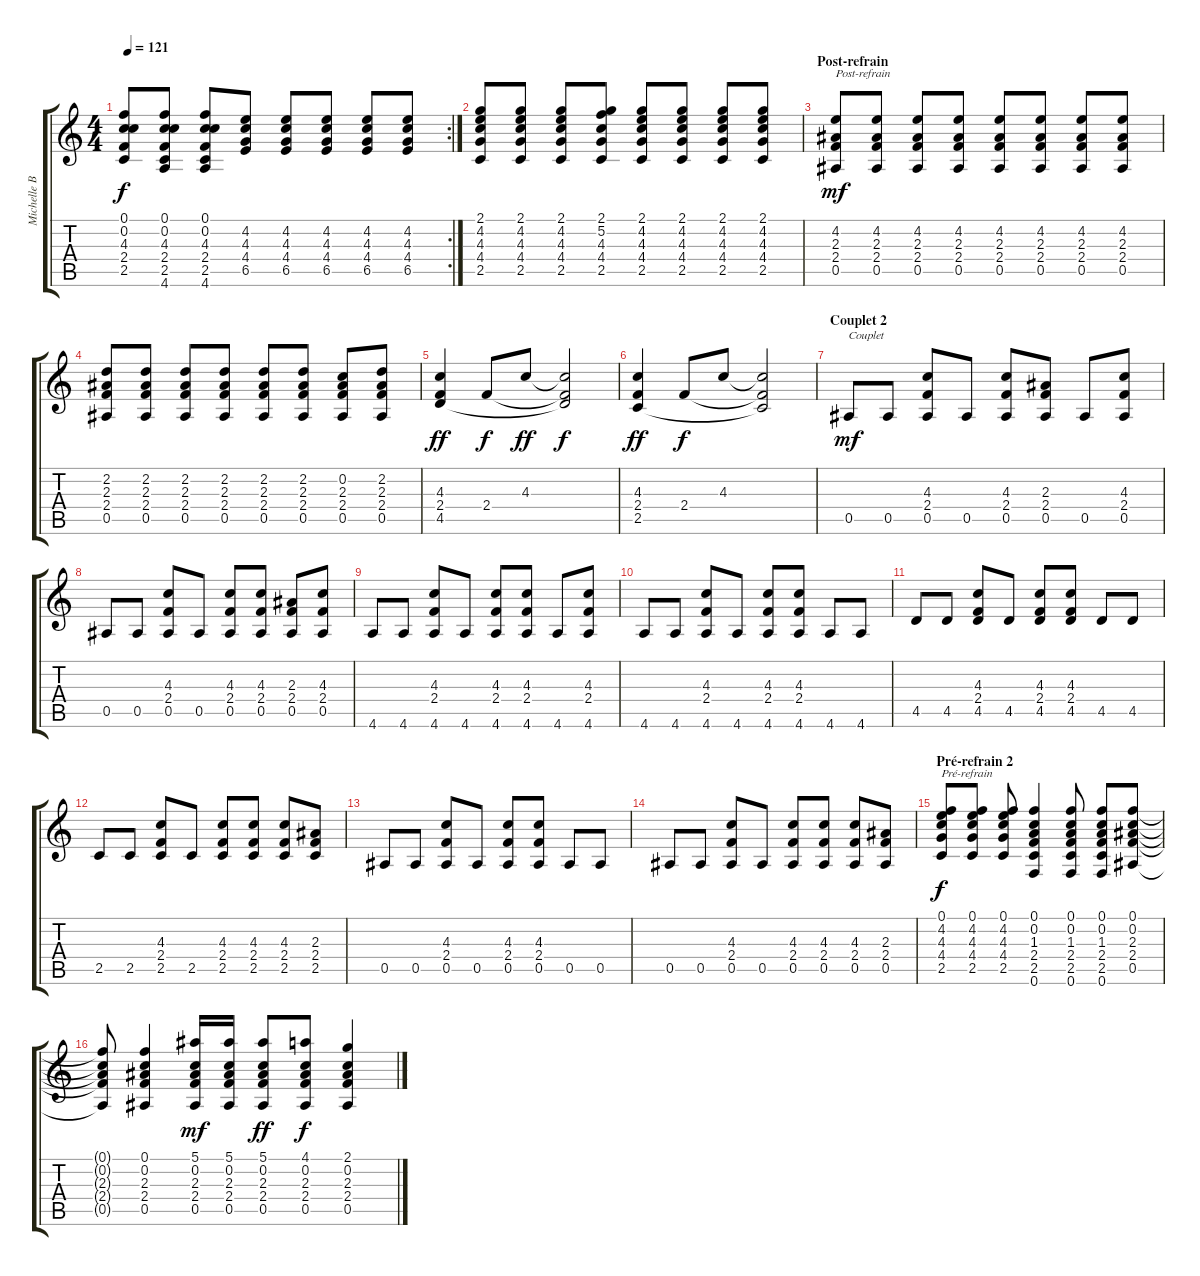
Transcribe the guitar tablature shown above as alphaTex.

\track ("Michelle Branch - guitare acoustique" "Michelle B") {instrument acousticguitarnylon}
\staff {score tabs}
\tuning (F4 C4 Ab3 Eb3 Bb2 F2) {hide}
\rc 2
\ts (4 4)
\tempo 121
\clef g2
\ks c
(0.1{t} 0.2{t} 4.3{t} 2.4{t} 2.5{t}).8{dy f} (0.1 0.2 4.3 2.4 2.5 4.6).8 (0.1 0.2 4.3 2.4 2.5 4.6).8 (4.2 4.3 4.4 6.5).8 (4.2 4.3 4.4 6.5).8 (4.2 4.3 4.4 6.5).8 (4.2 4.3 4.4 6.5).8 (4.2 4.3 4.4 6.5).8 |
(2.1 4.2 4.3 4.4 2.5).8 (2.1 4.2 4.3 4.4 2.5).8 (2.1 4.2 4.3 4.4 2.5).8 (2.1 5.2 4.3 4.4 2.5).8 (2.1 4.2 4.3 4.4 2.5).8 (2.1 4.2 4.3 4.4 2.5).8 (2.1 4.2 4.3 4.4 2.5).8 (2.1 4.2 4.3 4.4 2.5).8 |
\section ("" "Post-refrain")
(4.2 2.3 2.4 0.5).8{txt "Post-refrain" dy mf} (4.2 2.3 2.4 0.5).8 (4.2 2.3 2.4 0.5).8 (4.2 2.3 2.4 0.5).8 (4.2 2.3 2.4 0.5).8 (4.2 2.3 2.4 0.5).8 (4.2 2.3 2.4 0.5).8 (4.2 2.3 2.4 0.5).8 |
(2.2 2.3 2.4 0.5).8 (2.2 2.3 2.4 0.5).8 (2.2 2.3 2.4 0.5).8 (2.2 2.3 2.4 0.5).8 (2.2 2.3 2.4 0.5).8 (2.2 2.3 2.4 0.5).8 (0.2 2.3 2.4 0.5).8 (2.2 2.3 2.4 0.5).8 |
(4.3 2.4 4.5).4{dy ff} 2.4.8{dy f} 4.3.8{dy ff} (4.3{t} 2.4{t} 4.5{t}).2{dy f} |
(4.3 2.4 2.5).4{dy ff} 2.4.8{dy f} 4.3.8 (4.3{t} 2.4{t} 2.5{t}).2 |
\section ("" "Couplet 2")
0.5.8{txt "Couplet" dy mf} 0.5.8 (4.3 2.4 0.5).8 0.5.8 (4.3 2.4 0.5).8 (2.3 2.4 0.5).8 0.5.8 (4.3 2.4 0.5).8 |
0.5.8 0.5.8 (4.3 2.4 0.5).8 0.5.8 (4.3 2.4 0.5).8 (4.3 2.4 0.5).8 (2.3 2.4 0.5).8 (4.3 2.4 0.5).8 |
4.6.8 4.6.8 (4.3 2.4 4.6).8 4.6.8 (4.3 2.4 4.6).8 (4.3 2.4 4.6).8 4.6.8 (4.3 2.4 4.6).8 |
4.6.8 4.6.8 (4.3 2.4 4.6).8 4.6.8 (4.3 2.4 4.6).8 (4.3 2.4 4.6).8 4.6.8 4.6.8 |
4.5.8 4.5.8 (4.3 2.4 4.5).8 4.5.8 (4.3 2.4 4.5).8 (4.3 2.4 4.5).8 4.5.8 4.5.8 |
2.5.8 2.5.8 (4.3 2.4 2.5).8 2.5.8 (4.3 2.4 2.5).8 (4.3 2.4 2.5).8 (4.3 2.4 2.5).8 (2.3 2.4 2.5).8 |
0.5.8 0.5.8 (4.3 2.4 0.5).8 0.5.8 (4.3 2.4 0.5).8 (4.3 2.4 0.5).8 0.5.8 0.5.8 |
0.5.8 0.5.8 (4.3 2.4 0.5).8 0.5.8 (4.3 2.4 0.5).8 (4.3 2.4 0.5).8 (4.3 2.4 0.5).8 (2.3 2.4 0.5).8 |
\section ("" "Pré-refrain 2")
(0.1 4.2 4.3 4.4 2.5).8{txt "Pré-refrain" dy f} (0.1 4.2 4.3 4.4 2.5).8 (0.1 4.2 4.3 4.4 2.5).8 (0.1 0.2 1.3 2.4 2.5 0.6).4 (0.1 0.2 1.3 2.4 2.5 0.6).8 (0.1 0.2 1.3 2.4 2.5 0.6).8 (0.1 0.2 2.3 2.4 0.5).8 |
(0.1{t} 0.2{t} 2.3{t} 2.4{t} 0.5{t}).8 (0.1 0.2 2.3 2.4 0.5).4 (5.1 0.2 2.3 2.4 0.5).16{dy mf} (5.1 0.2 2.3 2.4 0.5).16 (5.1 0.2 2.3 2.4 0.5).8{dy ff} (4.1 0.2 2.3 2.4 0.5).8{dy f} (2.1 0.2 2.3 2.4 0.5).4
